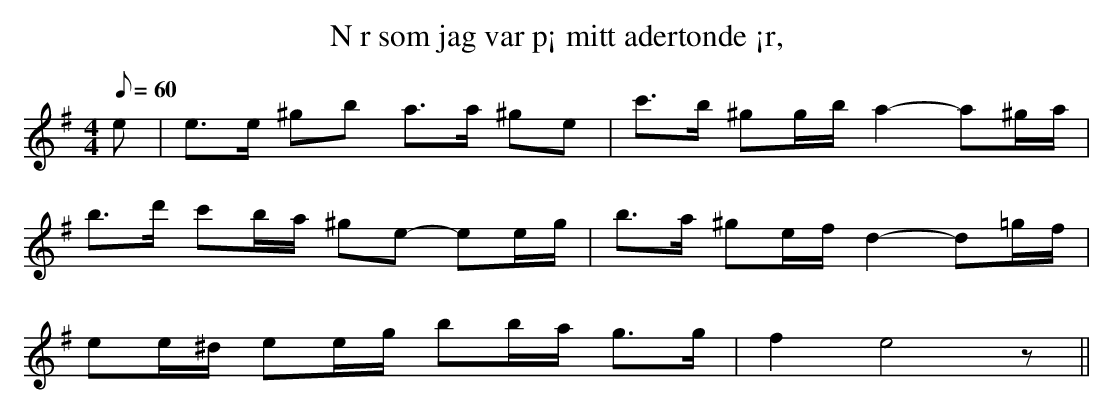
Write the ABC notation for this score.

X:1
T: N r som jag var p¡ mitt adertonde ¡r,
M: 4/4
L: 1/8
Q:60
K:Em
e | e>e ^gb a>a ^ge | c'>b ^gg/b/ a2-a^g/a/ |
b>d' c'b/a/ ^ge- ee/g/ | b>a ^ge/f/ d2-d=g/f/ |
ee/^d/ ee/g/ bb/a/ g>g | f2e4z ||
